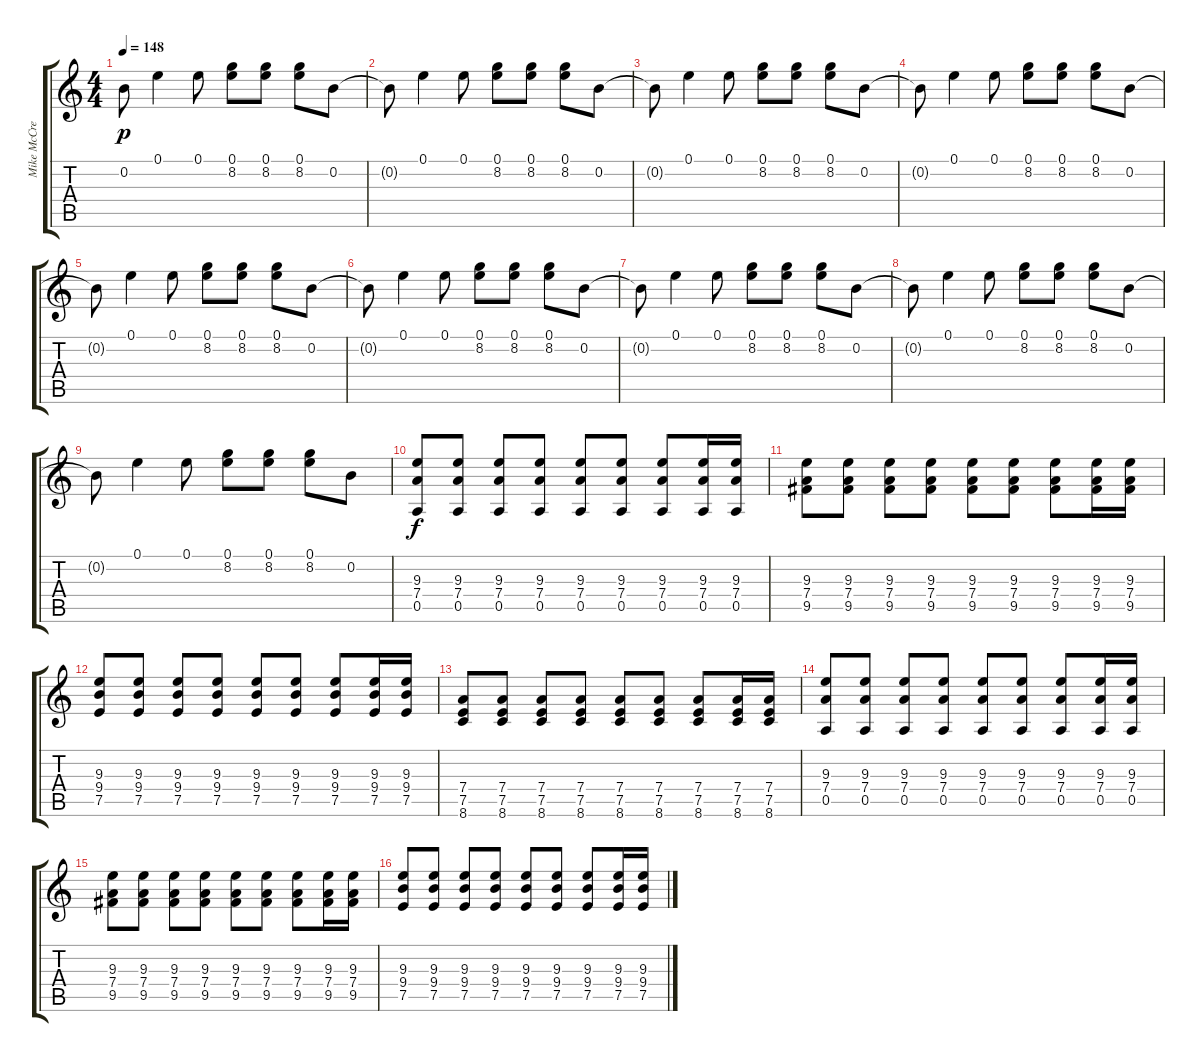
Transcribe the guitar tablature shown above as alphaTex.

\track ("Mike McCready" "Mike McCre") {instrument overdrivenguitar}
\staff {score tabs}
\tuning (E4 B3 G3 D3 A2 E2) {hide}
\ts (4 4)
\tempo 148
\clef g2
\ks c
0.2{t}.8{dy p} 0.1.4 0.1.8 (0.1 8.2).8 (0.1 8.2).8 (0.1 8.2).8 0.2.8 |
0.2{t}.8 0.1.4 0.1.8 (0.1 8.2).8 (0.1 8.2).8 (0.1 8.2).8 0.2.8 |
0.2{t}.8 0.1.4 0.1.8 (0.1 8.2).8 (0.1 8.2).8 (0.1 8.2).8 0.2.8 |
0.2{t}.8 0.1.4 0.1.8 (0.1 8.2).8 (0.1 8.2).8 (0.1 8.2).8 0.2.8 |
0.2{t}.8 0.1.4 0.1.8 (0.1 8.2).8 (0.1 8.2).8 (0.1 8.2).8 0.2.8 |
0.2{t}.8 0.1.4 0.1.8 (0.1 8.2).8 (0.1 8.2).8 (0.1 8.2).8 0.2.8 |
0.2{t}.8 0.1.4 0.1.8 (0.1 8.2).8 (0.1 8.2).8 (0.1 8.2).8 0.2.8 |
0.2{t}.8 0.1.4 0.1.8 (0.1 8.2).8 (0.1 8.2).8 (0.1 8.2).8 0.2.8 |
0.2{t}.8 0.1.4 0.1.8 (0.1 8.2).8 (0.1 8.2).8 (0.1 8.2).8 0.2.8 |
(9.3 7.4 0.5).8{dy f} (9.3 7.4 0.5).8 (9.3 7.4 0.5).8 (9.3 7.4 0.5).8 (9.3 7.4 0.5).8 (9.3 7.4 0.5).8 (9.3 7.4 0.5).8 (9.3 7.4 0.5).16 (9.3 7.4 0.5).16 |
(9.3 7.4 9.5).8 (9.3 7.4 9.5).8 (9.3 7.4 9.5).8 (9.3 7.4 9.5).8 (9.3 7.4 9.5).8 (9.3 7.4 9.5).8 (9.3 7.4 9.5).8 (9.3 7.4 9.5).16 (9.3 7.4 9.5).16 |
(9.3 9.4 7.5).8 (9.3 9.4 7.5).8 (9.3 9.4 7.5).8 (9.3 9.4 7.5).8 (9.3 9.4 7.5).8 (9.3 9.4 7.5).8 (9.3 9.4 7.5).8 (9.3 9.4 7.5).16 (9.3 9.4 7.5).16 |
(7.4 7.5 8.6).8 (7.4 7.5 8.6).8 (7.4 7.5 8.6).8 (7.4 7.5 8.6).8 (7.4 7.5 8.6).8 (7.4 7.5 8.6).8 (7.4 7.5 8.6).8 (7.4 7.5 8.6).16 (7.4 7.5 8.6).16 |
(9.3 7.4 0.5).8 (9.3 7.4 0.5).8 (9.3 7.4 0.5).8 (9.3 7.4 0.5).8 (9.3 7.4 0.5).8 (9.3 7.4 0.5).8 (9.3 7.4 0.5).8 (9.3 7.4 0.5).16 (9.3 7.4 0.5).16 |
(9.3 7.4 9.5).8 (9.3 7.4 9.5).8 (9.3 7.4 9.5).8 (9.3 7.4 9.5).8 (9.3 7.4 9.5).8 (9.3 7.4 9.5).8 (9.3 7.4 9.5).8 (9.3 7.4 9.5).16 (9.3 7.4 9.5).16 |
(9.3 9.4 7.5).8 (9.3 9.4 7.5).8 (9.3 9.4 7.5).8 (9.3 9.4 7.5).8 (9.3 9.4 7.5).8 (9.3 9.4 7.5).8 (9.3 9.4 7.5).8 (9.3 9.4 7.5).16 (9.3 9.4 7.5).16
